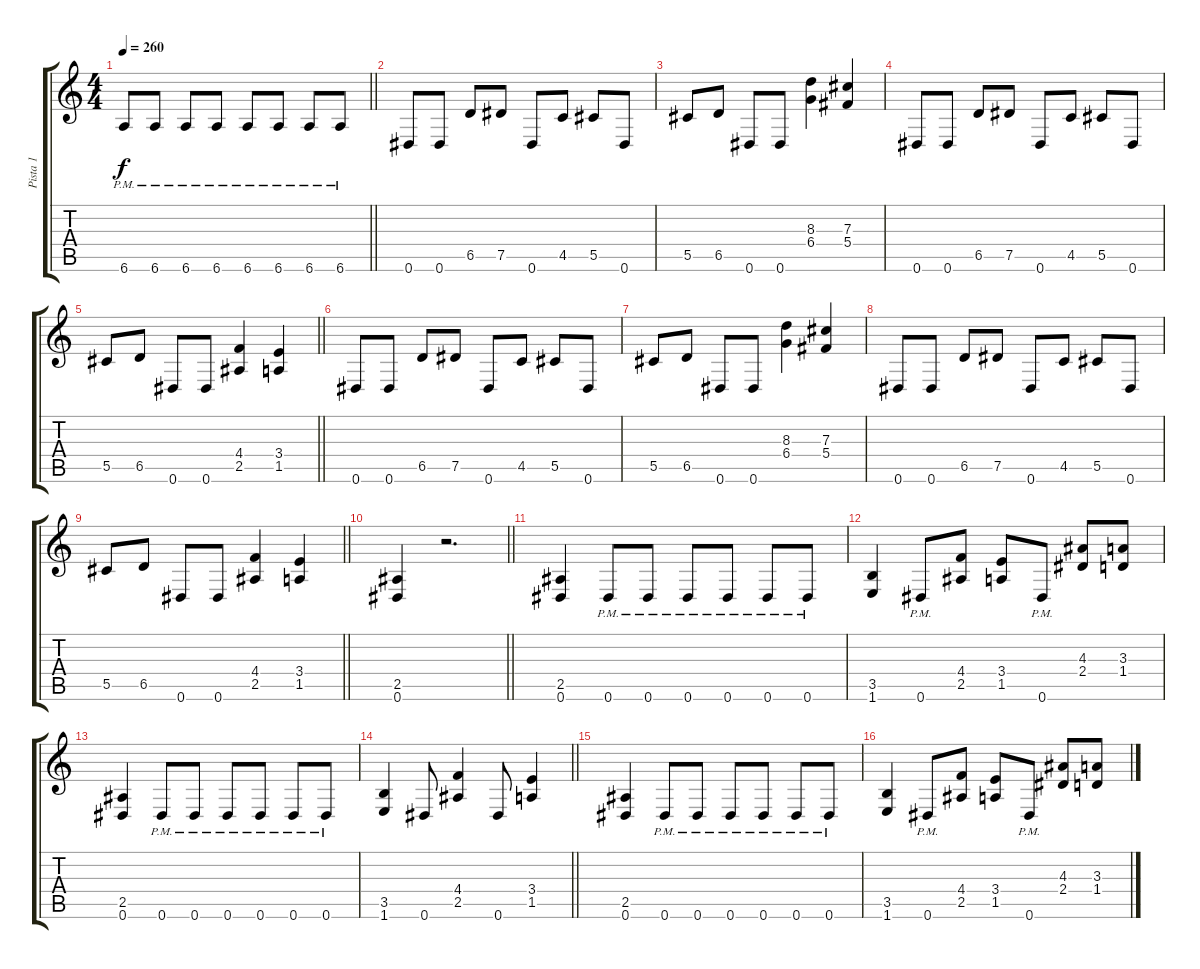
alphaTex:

\track ("Pista 1" "Pista 1") {instrument distortionguitar}
\staff {score tabs}
\tuning (Eb4 Bb3 Gb3 Db3 Ab2 Eb2) {hide}
\ts (4 4)
\tempo 260
\clef g2
\barLineRight lightlight
\ks c
6.6{pm}.8{dy f} 6.6{pm}.8 6.6{pm}.8 6.6{pm}.8 6.6{pm}.8 6.6{pm}.8 6.6{pm}.8 6.6{pm}.8 |
0.6.8 0.6.8 6.5.8 7.5.8 0.6.8 4.5.8 5.5.8 0.6.8 |
5.5.8 6.5.8 0.6.8 0.6.8 (8.3 6.4).4 (7.3 5.4).4 |
0.6.8 0.6.8 6.5.8 7.5.8 0.6.8 4.5.8 5.5.8 0.6.8 |
\barLineRight lightlight
5.5.8 6.5.8 0.6.8 0.6.8 (4.4 2.5).4 (3.4 1.5).4 |
0.6.8 0.6.8 6.5.8 7.5.8 0.6.8 4.5.8 5.5.8 0.6.8 |
5.5.8 6.5.8 0.6.8 0.6.8 (8.3 6.4).4 (7.3 5.4).4 |
0.6.8 0.6.8 6.5.8 7.5.8 0.6.8 4.5.8 5.5.8 0.6.8 |
\barLineRight lightlight
5.5.8 6.5.8 0.6.8 0.6.8 (4.4 2.5).4 (3.4 1.5).4 |
\barLineRight lightlight
(2.5 0.6).4 r.2{d} |
(2.5 0.6).4 0.6{pm}.8 0.6{pm}.8 0.6{pm}.8 0.6{pm}.8 0.6{pm}.8 0.6{pm}.8 |
(3.5 1.6).4 0.6{pm}.8 (4.4 2.5).8 (3.4 1.5).8 0.6{pm}.8 (4.3 2.4).8 (3.3 1.4).8 |
(2.5 0.6).4 0.6{pm}.8 0.6{pm}.8 0.6{pm}.8 0.6{pm}.8 0.6{pm}.8 0.6{pm}.8 |
\barLineRight lightlight
(3.5 1.6).4 0.6.8 (4.4 2.5).4 0.6.8 (3.4 1.5).4 |
(2.5 0.6).4 0.6{pm}.8 0.6{pm}.8 0.6{pm}.8 0.6{pm}.8 0.6{pm}.8 0.6{pm}.8 |
(3.5 1.6).4 0.6{pm}.8 (4.4 2.5).8 (3.4 1.5).8 0.6{pm}.8 (4.3 2.4).8 (3.3 1.4).8
